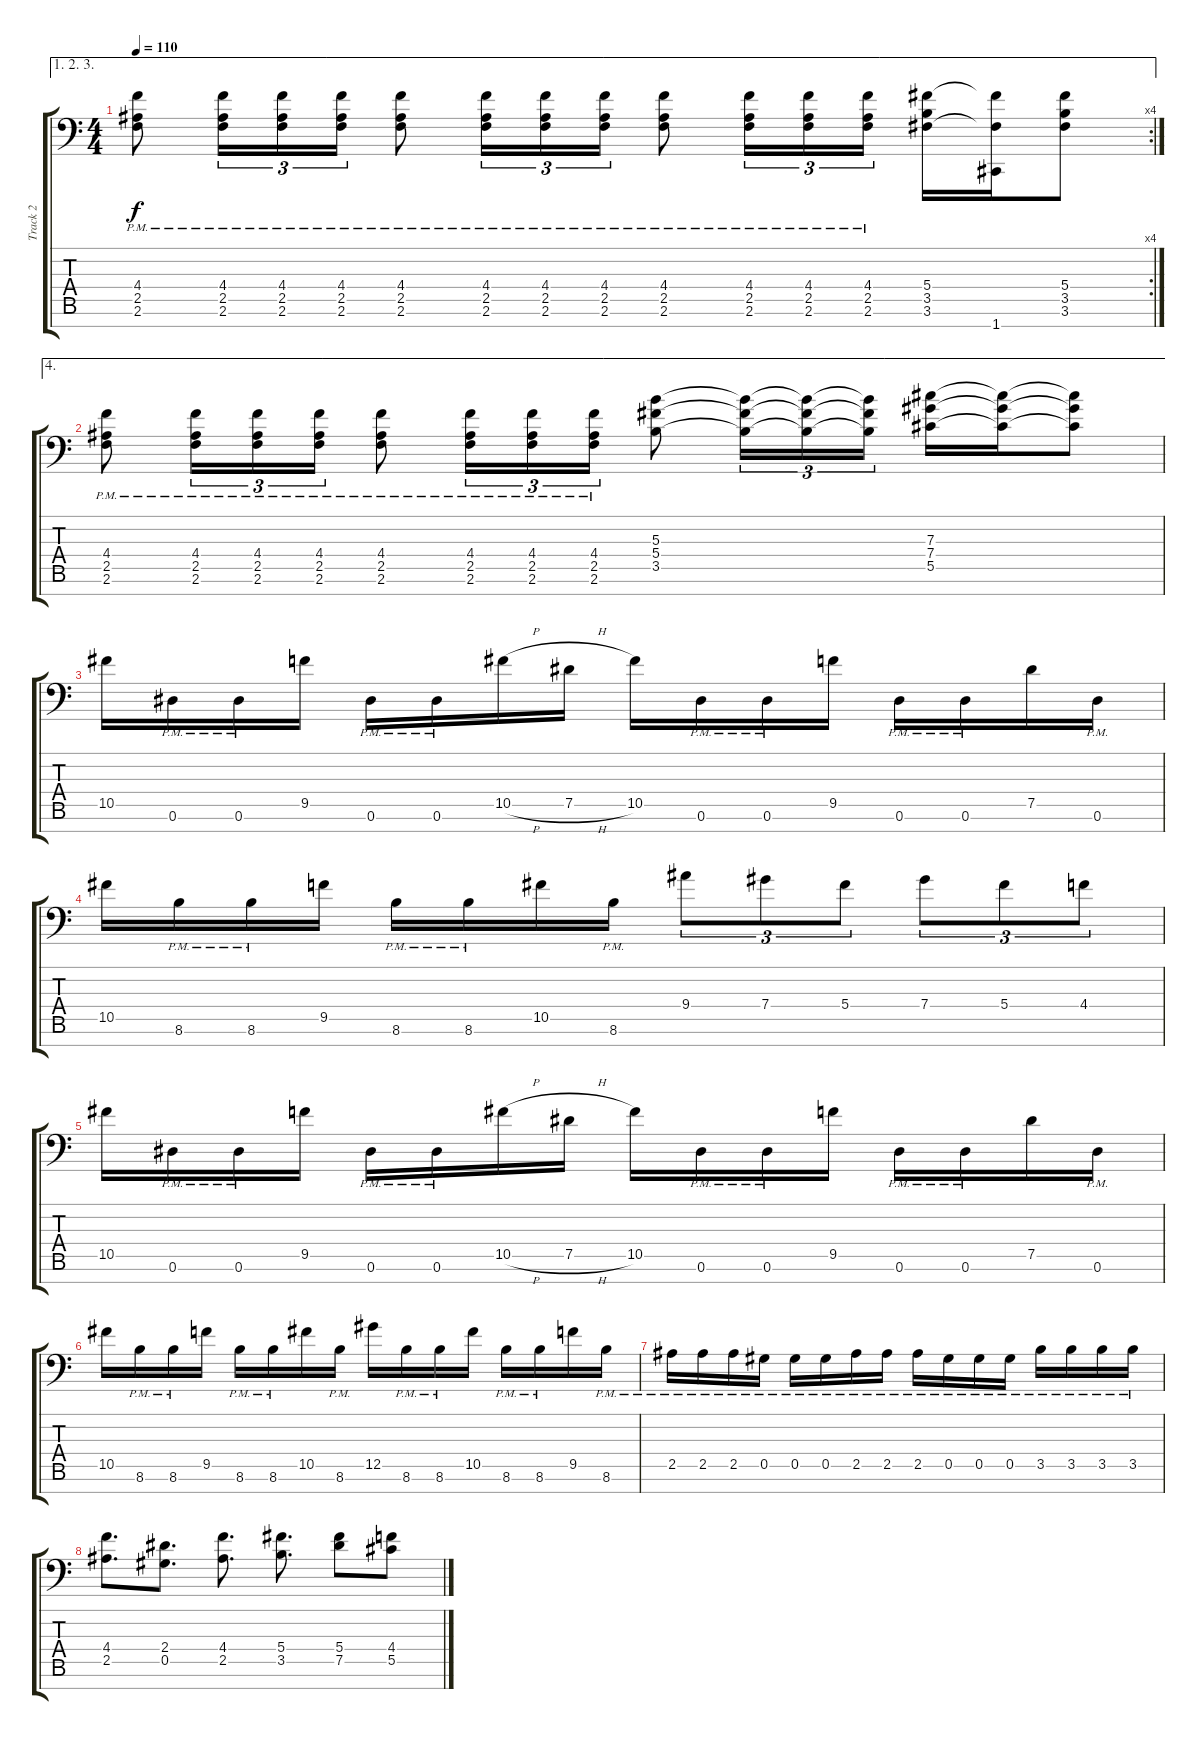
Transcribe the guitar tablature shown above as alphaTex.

\track ("Track 2" "Track 2") {instrument distortionguitar}
\staff {score tabs}
\tuning (Eb4 Bb3 Gb3 Db3 Ab2 Eb2 C-1) {hide}
\ae (1 2 3)
\rc 4
\ts (4 4)
\tempo 110
\clef f4
\ks c
(4.4 2.5 2.6{pm}).8{dy f} (4.4 2.5 2.6{pm}).16{tu (3 2)} (4.4 2.5 2.6{pm}).16{tu (3 2)} (4.4 2.5 2.6{pm}).16{tu (3 2)} (4.4 2.5 2.6{pm}).8 (4.4 2.5 2.6{pm}).16{tu (3 2)} (4.4 2.5 2.6{pm}).16{tu (3 2)} (4.4 2.5 2.6{pm}).16{tu (3 2)} (4.4 2.5 2.6{pm}).8 (4.4 2.5 2.6{pm}).16{tu (3 2)} (4.4 2.5 2.6{pm}).16{tu (3 2)} (4.4 2.5 2.6{pm}).16{tu (3 2)} (5.4 3.5 3.6).16 (5.4{t} 3.6{t} 1.7).16 (5.4 3.5 3.6).8 |
\ae 4
(4.4 2.5 2.6{pm}).8 (4.4 2.5 2.6{pm}).16{tu (3 2)} (4.4 2.5 2.6{pm}).16{tu (3 2)} (4.4 2.5 2.6{pm}).16{tu (3 2)} (4.4 2.5 2.6{pm}).8 (4.4 2.5 2.6{pm}).16{tu (3 2)} (4.4 2.5 2.6{pm}).16{tu (3 2)} (4.4 2.5 2.6{pm}).16{tu (3 2)} (5.3 5.4 3.5).8 (5.3{t} 5.4{t} 3.5{t}).16{tu (3 2)} (5.3{t} 5.4{t} 3.5{t}).16{tu (3 2)} (5.3{t} 5.4{t} 3.5{t}).16{tu (3 2)} (7.3 7.4 5.5).16 (7.3{t} 7.4{t} 5.5{t}).16 (7.3{t} 7.4{t} 5.5{t}).8 |
10.5.16 0.6{pm}.16 0.6{pm}.16 9.5.16 0.6{pm}.16 0.6{pm}.16 10.5{h}.16 7.5{h}.16 10.5.16 0.6{pm}.16 0.6{pm}.16 9.5.16 0.6{pm}.16 0.6{pm}.16 7.5.16 0.6{pm}.16 |
10.5.16 8.6{pm}.16 8.6{pm}.16 9.5.16 8.6{pm}.16 8.6{pm}.16 10.5.16 8.6{pm}.16 9.4.8{tu (3 2)} 7.4.8{tu (3 2)} 5.4.8{tu (3 2)} 7.4.8{tu (3 2)} 5.4.8{tu (3 2)} 4.4.8{tu (3 2)} |
10.5.16 0.6{pm}.16 0.6{pm}.16 9.5.16 0.6{pm}.16 0.6{pm}.16 10.5{h}.16 7.5{h}.16 10.5.16 0.6{pm}.16 0.6{pm}.16 9.5.16 0.6{pm}.16 0.6{pm}.16 7.5.16 0.6{pm}.16 |
10.5.16 8.6{pm}.16 8.6{pm}.16 9.5.16 8.6{pm}.16 8.6{pm}.16 10.5.16 8.6{pm}.16 12.5.16 8.6{pm}.16 8.6{pm}.16 10.5.16 8.6{pm}.16 8.6{pm}.16 9.5.16 8.6{pm}.16 |
2.5{pm}.16 2.5{pm}.16 2.5{pm}.16 0.5{pm}.16 0.5{pm}.16 0.5{pm}.16 2.5{pm}.16 2.5{pm}.16 2.5{pm}.16 0.5{pm}.16 0.5{pm}.16 0.5{pm}.16 3.5{pm}.16 3.5{pm}.16 3.5{pm}.16 3.5{pm}.16 |
(4.4 2.5).8{d} (2.4 0.5).8{d} (4.4 2.5).8{d} (5.4 3.5).8{d} (5.4 7.5).8 (4.4 5.5).8
